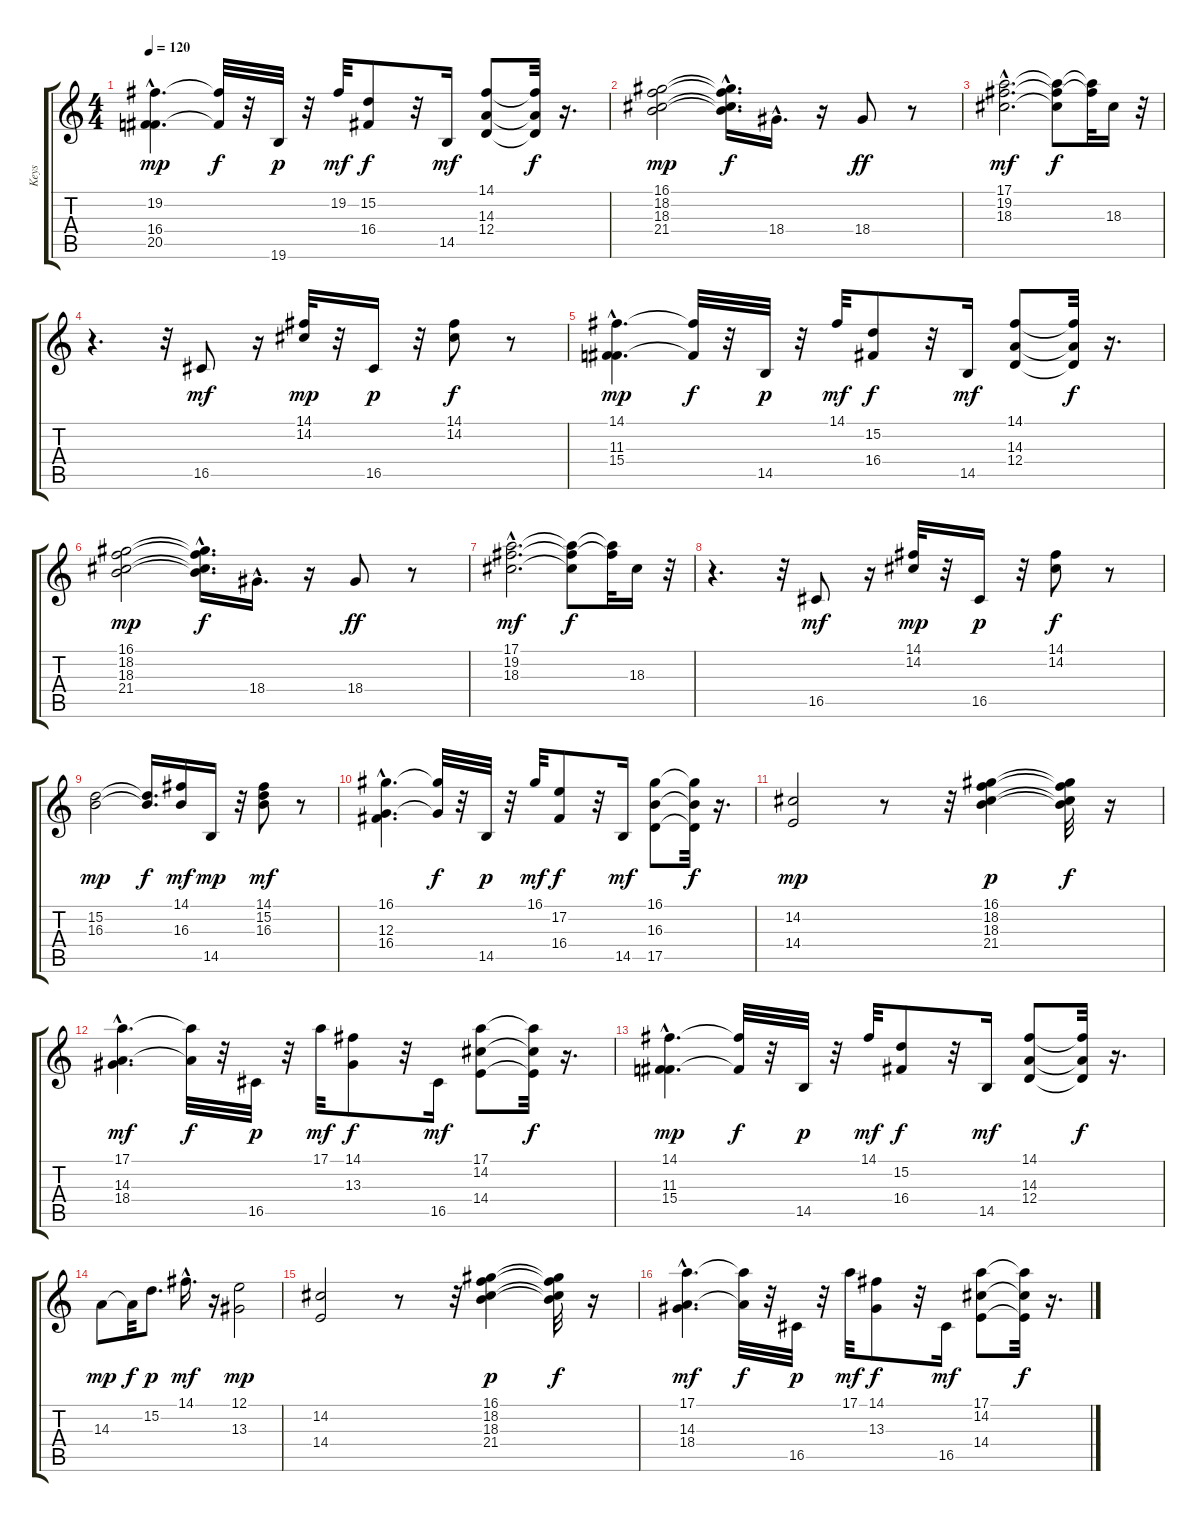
\track ("Keys" "Keys") {instrument rockorgan}
\staff {score tabs}
\tuning (E4 B3 G3 D3 A2 E2) {hide}
\ts (4 4)
\tempo 120
\clef g2
\ks c
(19.2{hac} 16.4{hac} 20.5{hac}).4{d dy mp} (19.2{t} 20.5{t}).32{dy f} r.32 19.6.32{dy p} r.32 19.2.32{dy mf} (15.2 16.4).8{dy f} r.32 14.5.16{dy mf} (14.1 14.3 12.4).8 (14.1{t} 14.3{t} 12.4{t}).32{dy f} r.16{d} |
(16.1 18.2 18.3 21.4).2{dy mp} (16.1{hac t} 18.2{hac t} 18.3{hac t} 21.4{t}).16{d dy f} 18.4{hac}.16{d} r.16 18.4.8{dy ff} r.8 |
(17.1{hac} 19.2{hac} 18.3{hac}).2{d dy mf} (17.1{t} 19.2{t} 18.3{t}).8{dy f} (17.1{t} 19.2{t}).32 18.3.16 r.32 |
r.4{d} r.32 16.5.8{dy mf} r.16 (14.1 14.2).32{dy mp} r.32 16.5.16{dy p} r.32 (14.1 14.2).8{dy f} r.8 |
(14.1{hac} 11.3{hac} 15.4{hac}).4{d dy mp} (14.1{t} 15.4{t}).32{dy f} r.32 14.5.32{dy p} r.32 14.1.32{dy mf} (15.2 16.4).8{dy f} r.32 14.5.16{dy mf} (14.1 14.3 12.4).8 (14.1{t} 14.3{t} 12.4{t}).32{dy f} r.16{d} |
(16.1 18.2 18.3 21.4).2{dy mp} (16.1{hac t} 18.2{hac t} 18.3{hac t} 21.4{t}).16{d dy f} 18.4{hac}.16{d} r.16 18.4.8{dy ff} r.8 |
(17.1{hac} 19.2{hac} 18.3{hac}).2{d dy mf} (17.1{t} 19.2{t} 18.3{t}).8{dy f} (17.1{t} 19.2{t}).32 18.3.16 r.32 |
r.4{d} r.32 16.5.8{dy mf} r.16 (14.1 14.2).32{dy mp} r.32 16.5.16{dy p} r.32 (14.1 14.2).8{dy f} r.8 |
(15.2 16.3).2{dy mp} (15.2{t} 16.3{t}).16{d dy f} (14.1 16.3).16{dy mf} 14.5.16{dy mp} r.32 (14.1 15.2 16.3).8{dy mf} r.8 |
(16.1{hac} 12.3{hac} 16.4{hac}).4{d} (16.1{t} 12.3{t}).32{dy f} r.32 14.5.32{dy p} r.32 16.1.32{dy mf} (17.2 16.4).8{dy f} r.32 14.5.16{dy mf} (16.1 16.3 17.5).8 (16.1{t} 16.3{t} 17.5{t}).32{dy f} r.16{d} |
(14.2 14.4).2{dy mp} r.8 r.32 (16.1 18.2 18.3 21.4).4{dy p} (16.1{t} 18.2{t} 18.3{t} 21.4{t}).32{dy f} r.16 |
(17.1{hac} 14.3{hac} 18.4{hac}).4{d dy mf} (17.1{t} 14.3{t}).32{dy f} r.32 16.5.32{dy p} r.32 17.1.32{dy mf} (14.1 13.3).8{dy f} r.32 16.5.16{dy mf} (17.1 14.2 14.4).8 (17.1{t} 14.2{t} 14.4{t}).32{dy f} r.16{d} |
(14.1{hac} 11.3{hac} 15.4{hac}).4{d dy mp} (14.1{t} 15.4{t}).32{dy f} r.32 14.5.32{dy p} r.32 14.1.32{dy mf} (15.2 16.4).8{dy f} r.32 14.5.16{dy mf} (14.1 14.3 12.4).8 (14.1{t} 14.3{t} 12.4{t}).32{dy f} r.16{d} |
14.3.8{dy mp} 14.3{t}.32{dy f} 15.2.8{d dy p} 14.1{hac}.16{d dy mf} r.16 (12.1 13.3).2{dy mp} |
(14.2 14.4).2 r.8 r.32 (16.1 18.2 18.3 21.4).4{dy p} (16.1{t} 18.2{t} 18.3{t} 21.4{t}).32{dy f} r.16 |
(17.1{hac} 14.3{hac} 18.4{hac}).4{d dy mf} (17.1{t} 14.3{t}).32{dy f} r.32 16.5.32{dy p} r.32 17.1.32{dy mf} (14.1 13.3).8{dy f} r.32 16.5.16{dy mf} (17.1 14.2 14.4).8 (17.1{t} 14.2{t} 14.4{t}).32{dy f} r.16{d}
